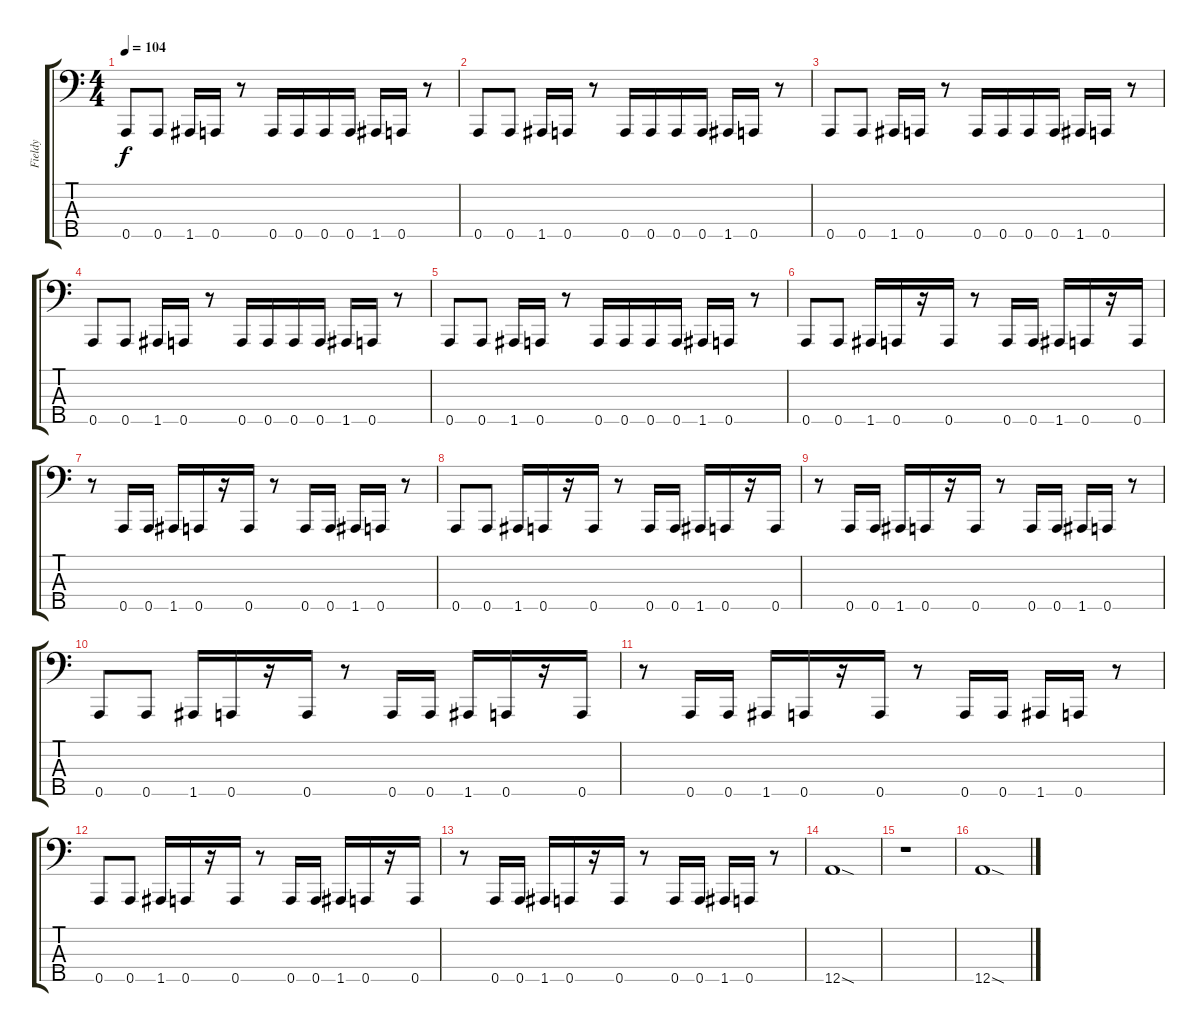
\track ("Fieldy" "Fieldy") {instrument slapbass1}
\staff {score tabs}
\tuning (F2 C2 G1 D1 A0) {hide}
\ts (4 4)
\tempo 104
\clef f4
\ks c
0.5.8{dy f} 0.5.8 1.5.16 0.5.16 r.8 0.5.16 0.5.16 0.5.16 0.5.16 1.5.16 0.5.16 r.8 |
0.5.8 0.5.8 1.5.16 0.5.16 r.8 0.5.16 0.5.16 0.5.16 0.5.16 1.5.16 0.5.16 r.8 |
0.5.8 0.5.8 1.5.16 0.5.16 r.8 0.5.16 0.5.16 0.5.16 0.5.16 1.5.16 0.5.16 r.8 |
0.5.8 0.5.8 1.5.16 0.5.16 r.8 0.5.16 0.5.16 0.5.16 0.5.16 1.5.16 0.5.16 r.8 |
0.5.8 0.5.8 1.5.16 0.5.16 r.8 0.5.16 0.5.16 0.5.16 0.5.16 1.5.16 0.5.16 r.8 |
0.5.8 0.5.8 1.5.16 0.5.16 r.16 0.5.16 r.8 0.5.16 0.5.16 1.5.16 0.5.16 r.16 0.5.16 |
r.8 0.5.16 0.5.16 1.5.16 0.5.16 r.16 0.5.16 r.8 0.5.16 0.5.16 1.5.16 0.5.16 r.8 |
0.5.8 0.5.8 1.5.16 0.5.16 r.16 0.5.16 r.8 0.5.16 0.5.16 1.5.16 0.5.16 r.16 0.5.16 |
r.8 0.5.16 0.5.16 1.5.16 0.5.16 r.16 0.5.16 r.8 0.5.16 0.5.16 1.5.16 0.5.16 r.8 |
0.5.8 0.5.8 1.5.16 0.5.16 r.16 0.5.16 r.8 0.5.16 0.5.16 1.5.16 0.5.16 r.16 0.5.16 |
r.8 0.5.16 0.5.16 1.5.16 0.5.16 r.16 0.5.16 r.8 0.5.16 0.5.16 1.5.16 0.5.16 r.8 |
0.5.8 0.5.8 1.5.16 0.5.16 r.16 0.5.16 r.8 0.5.16 0.5.16 1.5.16 0.5.16 r.16 0.5.16 |
r.8 0.5.16 0.5.16 1.5.16 0.5.16 r.16 0.5.16 r.8 0.5.16 0.5.16 1.5.16 0.5.16 r.8 |
12.5{sod}.1{volume 11} |
r.1 |
12.5{sod}.1{volume 11}
